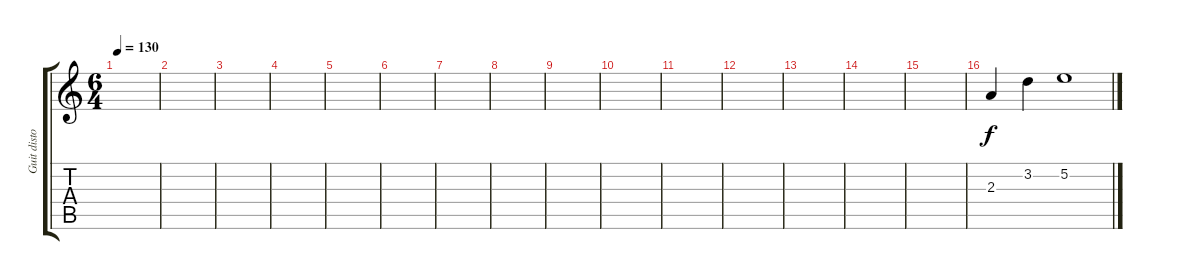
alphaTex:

\track ("Guit distor" "Guit disto") {instrument overdrivenguitar}
\staff {score tabs}
\tuning (E4 B3 G3 D3 A2 E2) {hide}
\ts (6 4)
\tempo 130
\clef g2
\ks c
|
|
|
|
\section ("" "")
|
|
|
|
|
|
|
|
|
|
|
\section ("" "")
2.3.4 3.2.4 5.2.1
